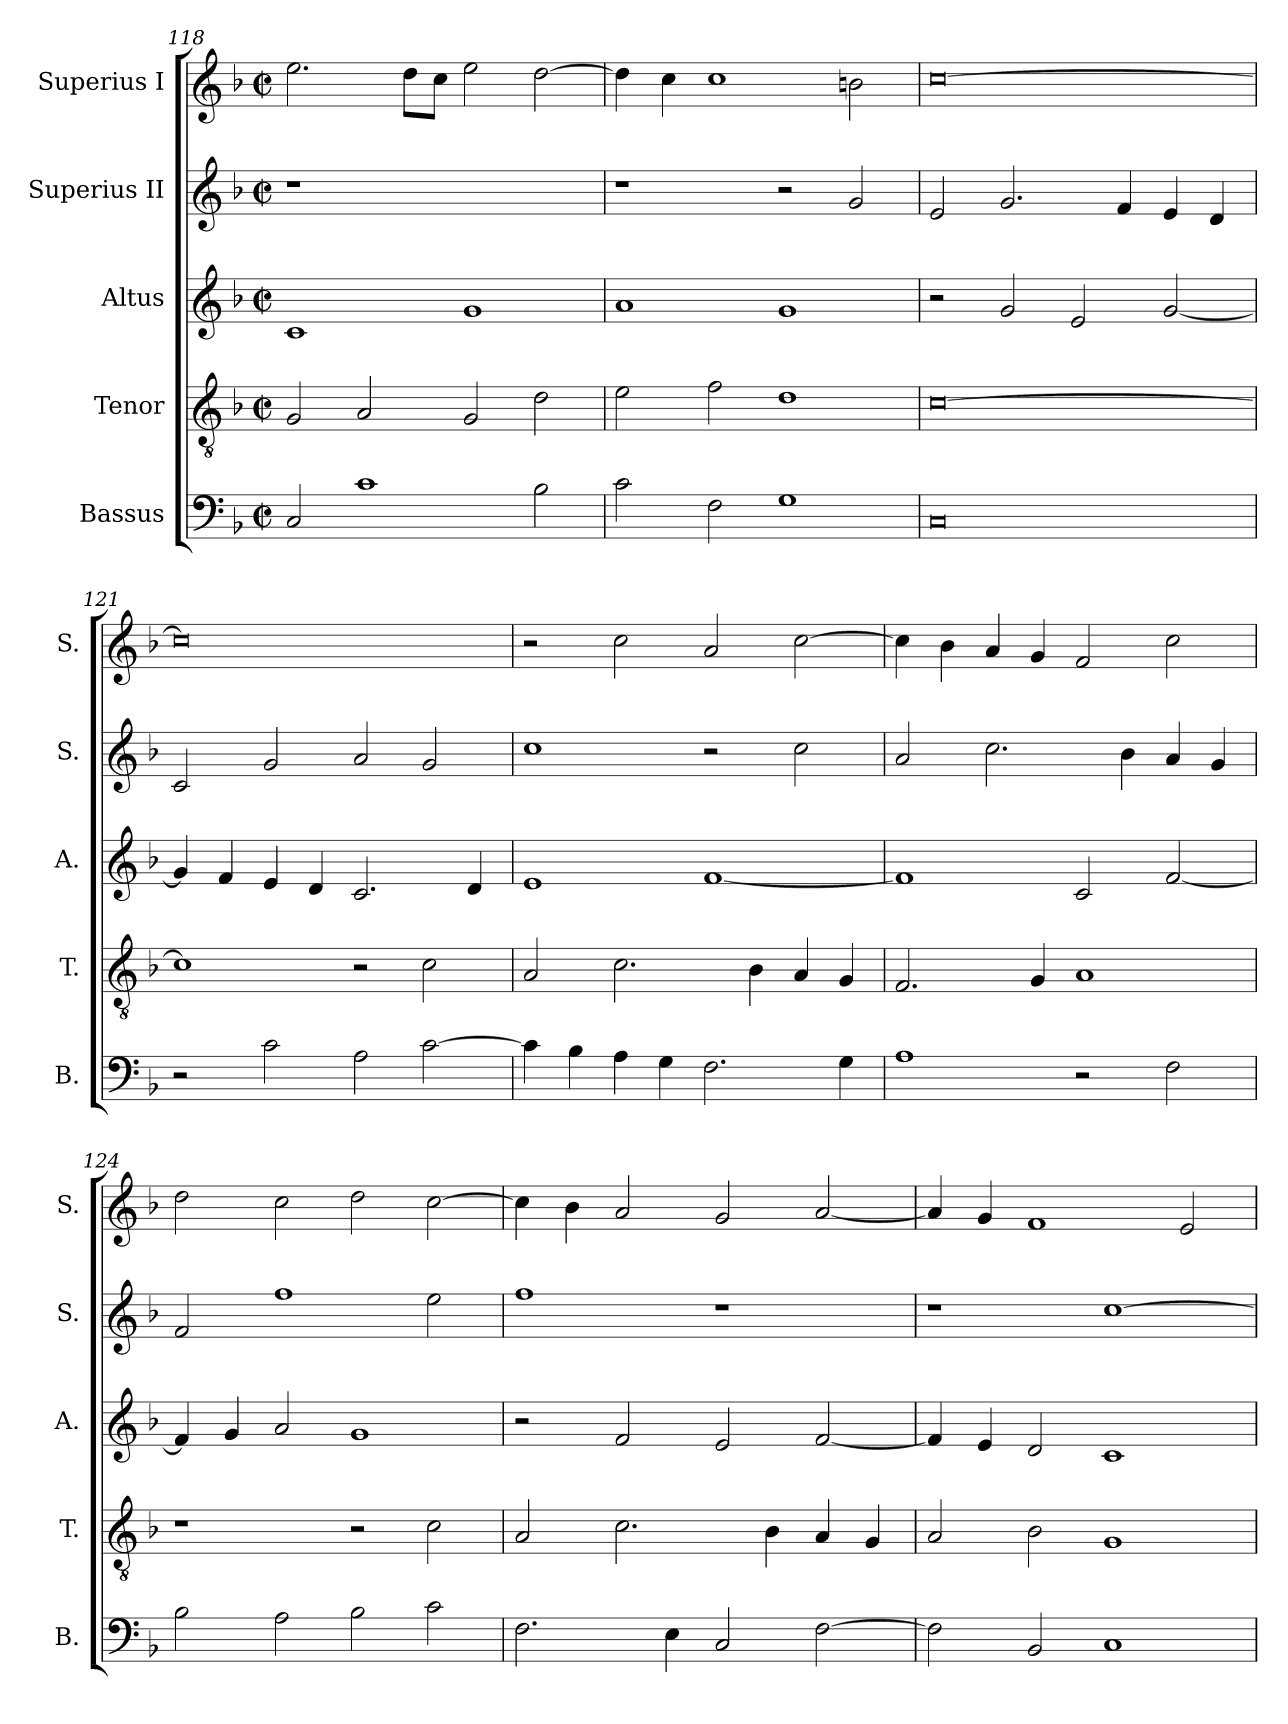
**kern	**kern	**kern	**kern	**kern
*part5	*part4	*part3	*part2	*part1
*staff5	*staff4	*staff3	*staff2	*staff1
*I"Bassus	*I"Tenor	*I"Altus	*I"Superius II	*I"Superius I
*I'B.	*I'T.	*I'A.	*I'S.	*I'S.
*clefF4	*clefGv2	*clefG2	*clefG2	*clefG2
*	*ITrd7c12	*	*	*
*k[b-]	*k[b-]	*k[b-]	*k[b-]	*k[b-]
*F:	*F:	*F:	*F:	*F:
*M2/2	*M2/2	*M2/2	*M2/2	*M2/2
*met(c|)	*met(c|)	*met(c|)	*met(c|)	*met(c|)
=118	=118	=118	=118	=118
!	!	!	!LO:N:vis=1	!
2Ci/	2GGi/	1ci	1r	2.eei\
1ci	2AAi/	.	.	.
.	.	.	.	8ddi\L
.	.	.	.	8cci\J
.	2GGi/	1gi	1ryy	2eei\
2B-i\	2Di\	.	.	[>2ddi\
=119	=119	=119	=119	=119
2ci\	2Ei\	1ai	1r	4ddi\]
.	.	.	.	4cci\
2Fi\	2Fi\	.	.	1cci
1Gi	1Di	1gi	2r	.
.	.	.	2gi/	2bni\
!!LO:PB:g=z
=120	=120	=120	=120	=120
0Ci	[>0Ci	2r	2ei/	[>0cci
.	.	2gi/	2.gi/	.
.	.	2ei/	.	.
.	.	.	4fi/	.
.	.	[<2gi/	4ei/	.
.	.	.	4di/	.
=121	=121	=121	=121	=121
2r	1Ci]	4gi/]	2ci/	0cci]
.	.	4fi/	.	.
2ci\	.	4ei/	2gi/	.
.	.	4di/	.	.
2Ai\	2r	2.ci/	2ai/	.
[>2ci\	2Ci\	.	2gi/	.
.	.	4di/	.	.
=122	=122	=122	=122	=122
4ci\]	2AAi/	1ei	1cci	2r
4B-i\	.	.	.	.
4Ai\	2.Ci\	.	.	2cci\
4Gi\	.	.	.	.
2.Fi\	.	[<1fi	2r	2ai/
.	4BB-i\	.	.	.
.	4AAi/	.	2cci\	[>2cci\
4Gi\	4GGi/	.	.	.
=123	=123	=123	=123	=123
1Ai	2.FFi/	1fi]	2ai/	4cci\]
.	.	.	.	4b-i\
.	.	.	2.cci\	4ai/
.	4GGi/	.	.	4gi/
2r	1AAi	2ci/	.	2fi/
.	.	.	4b-i\	.
2Fi\	.	[<2fi/	4ai/	2cci\
.	.	.	4gi/	.
!!LO:LB:g=z
=124	=124	=124	=124	=124
2B-i\	1r	4fi/]	2fi/	2ddi\
.	.	4gi/	.	.
2Ai\	.	2ai/	1ffi	2cci\
2B-i\	2r	1gi	.	2ddi\
2ci\	2Ci\	.	2eei\	[>2cci\
=125	=125	=125	=125	=125
2.Fi\	2AAi/	2r	1ffi	4cci\]
.	.	.	.	4b-i\
.	2.Ci\	2fi/	.	2ai/
4Ei\	.	.	.	.
2Ci/	.	2ei/	1r	2gi/
.	4BB-i\	.	.	.
[>2Fi\	4AAi/	[<2fi/	.	[<2ai/
.	4GGi/	.	.	.
=126	=126	=126	=126	=126
2Fi\]	2AAi/	4fi/]	1r	4ai/]
.	.	4ei/	.	4gi/
2BB-i/	2BB-i\	2di/	.	1fi
1Ci	1GGi	1ci	[>1cci	.
.	.	.	.	2ei/
=	=	=	=	=
*-	*-	*-	*-	*-
